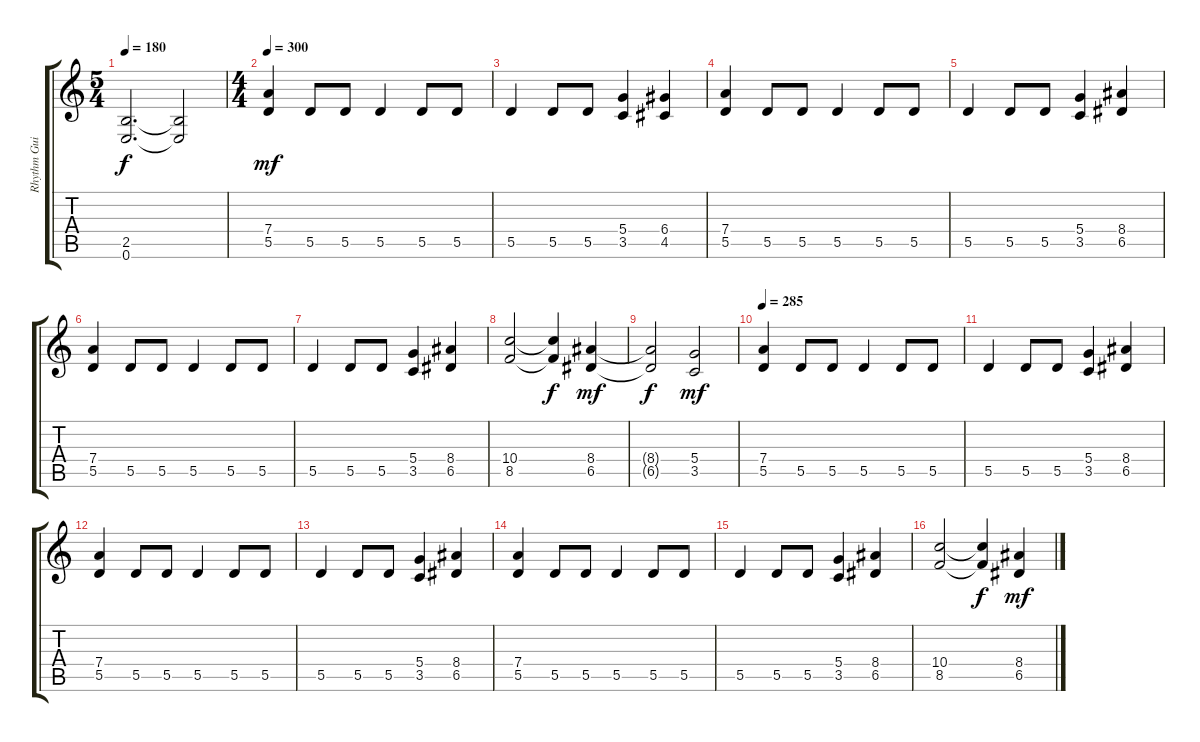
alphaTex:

\track ("Rhythm Guitar" "Rhythm Gui") {instrument distortionguitar}
\staff {score tabs}
\tuning (E4 B3 G3 D3 A2 E2) {hide}
\ts (5 4)
\tempo 180
\clef g2
\ks c
(2.5{t} 0.6{t}).2{d dy f} (2.5{t} 0.6{t}).2 |
\ts (4 4)
\tempo 300
(7.4 5.5).4{dy mf balance 2 instrument distortionguitar} 5.5.8 5.5.8 5.5.4 5.5.8 5.5.8 |
5.5.4 5.5.8 5.5.8 (5.4 3.5).4 (6.4 4.5).4 |
(7.4 5.5).4 5.5.8 5.5.8 5.5.4 5.5.8 5.5.8 |
5.5.4 5.5.8 5.5.8 (5.4 3.5).4 (8.4 6.5).4 |
(7.4 5.5).4 5.5.8 5.5.8 5.5.4 5.5.8 5.5.8 |
5.5.4 5.5.8 5.5.8 (5.4 3.5).4 (8.4 6.5).4 |
(10.4 8.5).2 (10.4{t} 8.5{t}).4{dy f} (8.4 6.5).4{dy mf} |
(8.4{t} 6.5{t}).2{dy f} (5.4 3.5).2{dy mf} |
\tempo 285
(7.4 5.5).4 5.5.8 5.5.8 5.5.4 5.5.8 5.5.8 |
5.5.4 5.5.8 5.5.8 (5.4 3.5).4 (8.4 6.5).4 |
(7.4 5.5).4 5.5.8 5.5.8 5.5.4 5.5.8 5.5.8 |
5.5.4 5.5.8 5.5.8 (5.4 3.5).4 (8.4 6.5).4 |
(7.4 5.5).4 5.5.8 5.5.8 5.5.4 5.5.8 5.5.8 |
5.5.4 5.5.8 5.5.8 (5.4 3.5).4 (8.4 6.5).4 |
(10.4 8.5).2 (10.4{t} 8.5{t}).4{dy f} (8.4 6.5).4{dy mf}
